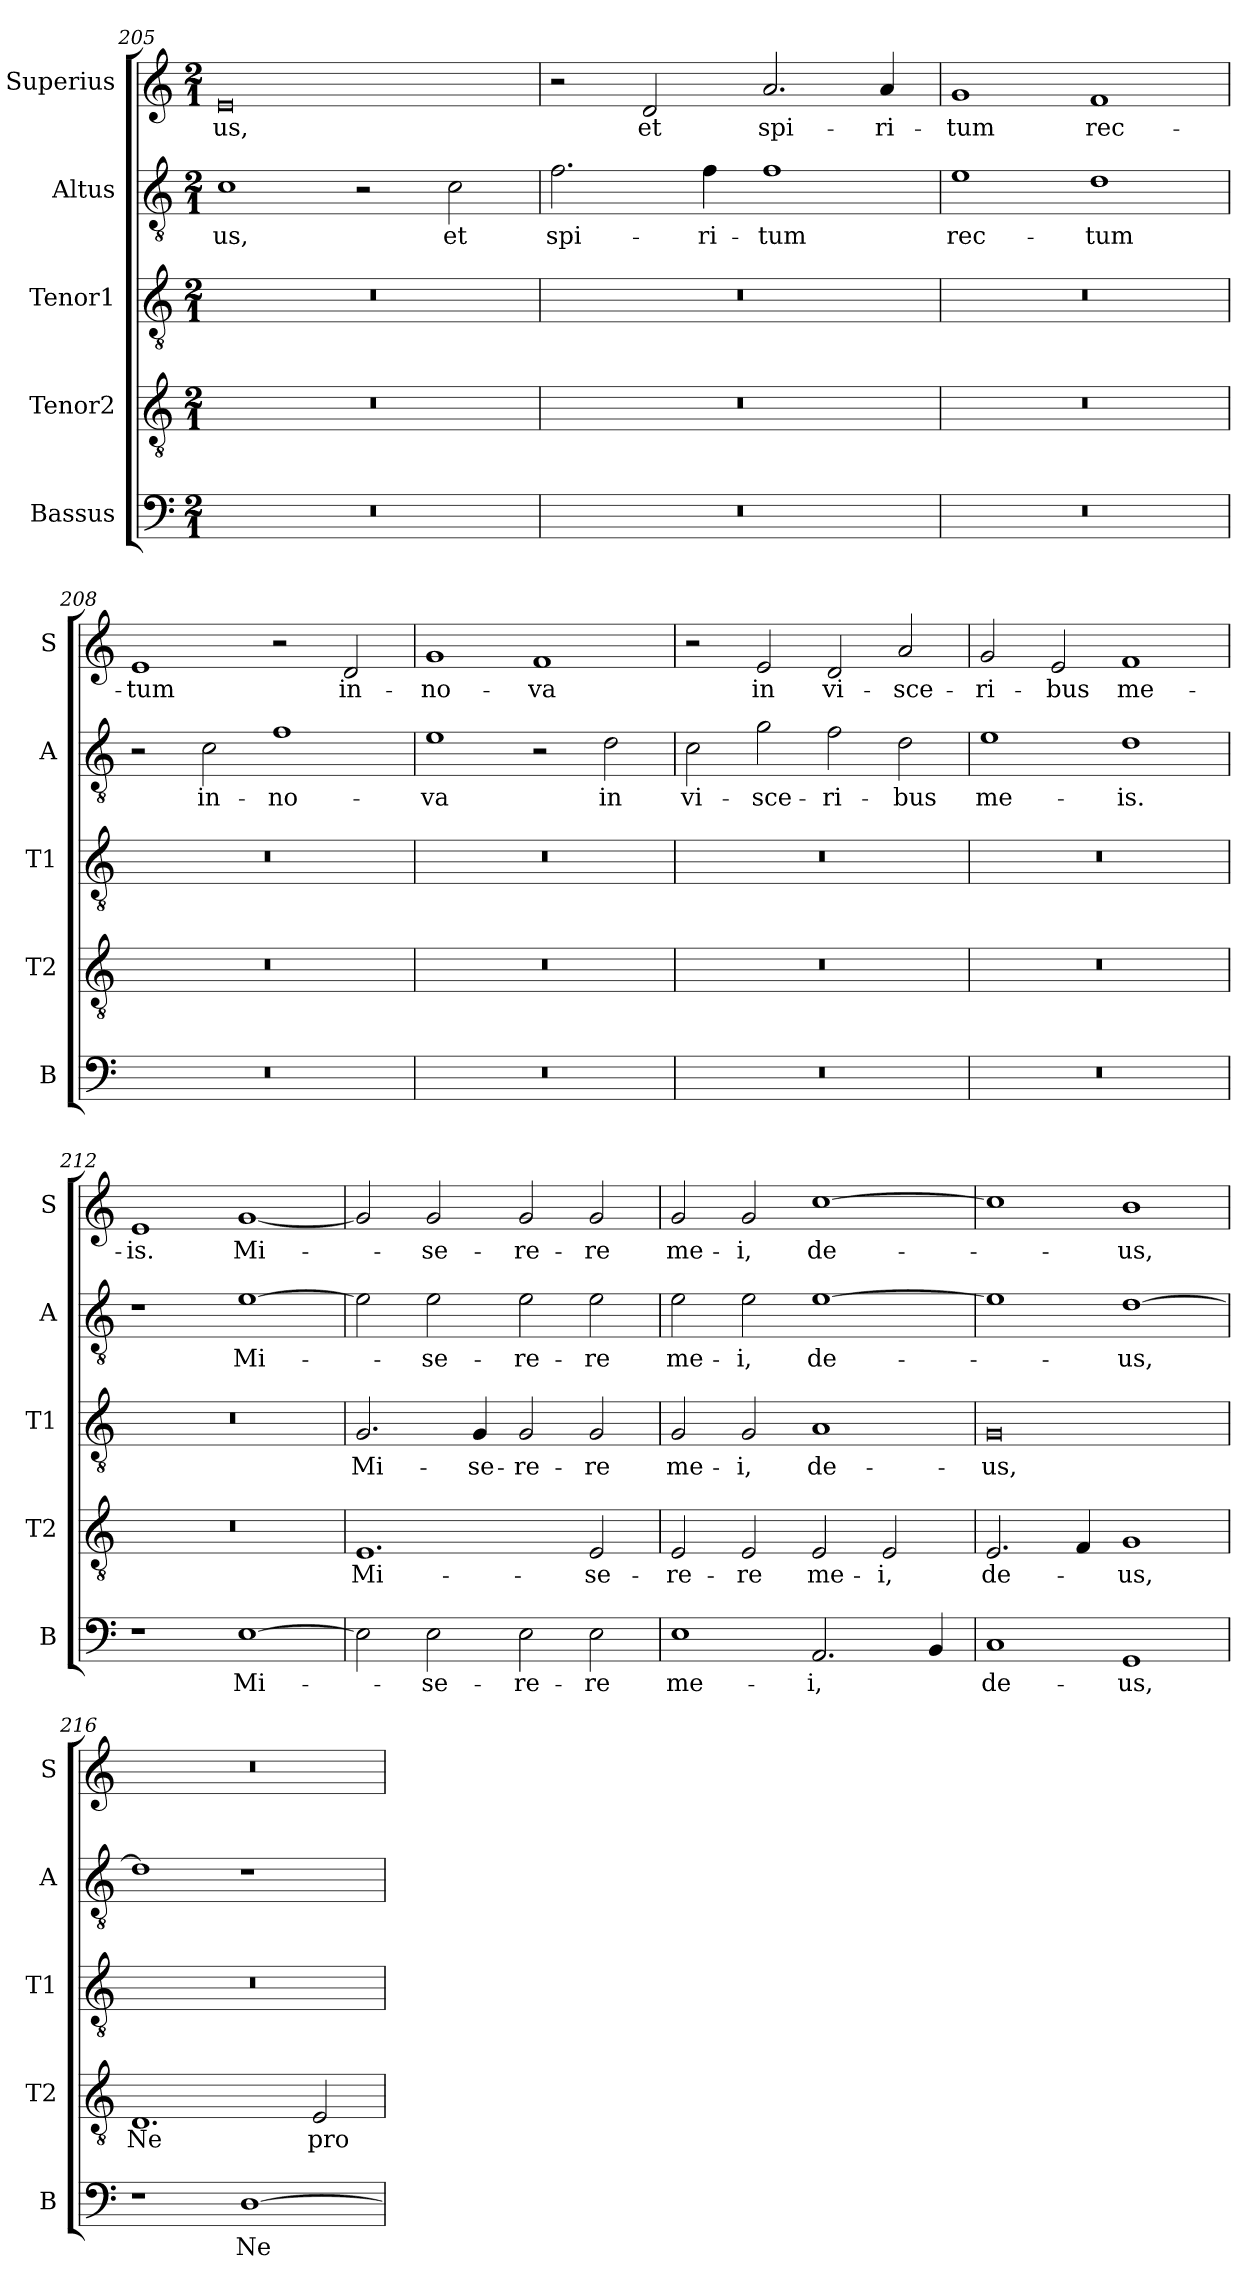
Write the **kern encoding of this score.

**kern	**text	**kern	**text	**kern	**text	**kern	**text	**kern	**text
*part5	*part5	*part4	*part4	*part3	*part3	*part2	*part2	*part1	*part1
*staff5	*staff5	*staff4	*staff4	*staff3	*staff3	*staff2	*staff2	*staff1	*staff1
*I"Bassus	*	*I"Tenor2	*	*I"Tenor1	*	*I"Altus	*	*I"Superius	*
*I'B	*	*I'T2	*	*I'T1	*	*I'A	*	*I'S	*
*clefF4	*	*clefGv2	*	*clefGv2	*	*clefGv2	*	*clefG2	*
*k[]	*	*k[]	*	*k[]	*	*k[]	*	*k[]	*
*M2/1	*	*M2/1	*	*M2/1	*	*M2/1	*	*M2/1	*
=205	=205	=205	=205	=205	=205	=205	=205	=205	=205
0r	.	0r	.	0r	.	1c	-us,	0e	-us,
.	.	.	.	.	.	2r	.	.	.
.	.	.	.	.	.	2c	et	.	.
=206	=206	=206	=206	=206	=206	=206	=206	=206	=206
0r	.	0r	.	0r	.	2.f	spi-	2r	.
.	.	.	.	.	.	.	.	2d	et
.	.	.	.	.	.	4f	-ri-	.	.
.	.	.	.	.	.	1f	-tum	2.a	spi-
.	.	.	.	.	.	.	.	4a	-ri-
=207	=207	=207	=207	=207	=207	=207	=207	=207	=207
0r	.	0r	.	0r	.	1e	rec-	1g	-tum
.	.	.	.	.	.	1d	-tum	1f	rec-
=208	=208	=208	=208	=208	=208	=208	=208	=208	=208
0r	.	0r	.	0r	.	2r	.	1e	-tum
.	.	.	.	.	.	2c	in-	.	.
.	.	.	.	.	.	1f	-no-	2r	.
.	.	.	.	.	.	.	.	2d	in-
=209	=209	=209	=209	=209	=209	=209	=209	=209	=209
0r	.	0r	.	0r	.	1e	-va	1g	-no-
.	.	.	.	.	.	2r	.	1f	-va
.	.	.	.	.	.	2d	in	.	.
=210	=210	=210	=210	=210	=210	=210	=210	=210	=210
0r	.	0r	.	0r	.	2c	vi-	2r	.
.	.	.	.	.	.	2g	-sce-	2e	in
.	.	.	.	.	.	2f	-ri-	2d	vi-
.	.	.	.	.	.	2d	-bus	2a	-sce-
=211	=211	=211	=211	=211	=211	=211	=211	=211	=211
0r	.	0r	.	0r	.	1e	me-	2g	-ri-
.	.	.	.	.	.	.	.	2e	-bus
.	.	.	.	.	.	1d	-is.	1f	me-
=212	=212	=212	=212	=212	=212	=212	=212	=212	=212
1r	.	0r	.	0r	.	1r	.	1e	-is.
[1E	Mi-	.	.	.	.	[1e	Mi-	[1g	Mi-
=213	=213	=213	=213	=213	=213	=213	=213	=213	=213
2E]	.	1.E	Mi-	2.G	Mi-	2e]	.	2g]	.
2E	-se-	.	.	.	.	2e	-se-	2g	-se-
.	.	.	.	4G	-se-	.	.	.	.
2E	-re-	.	.	2G	-re-	2e	-re-	2g	-re-
2E	-re	2E	-se-	2G	-re	2e	-re	2g	-re
=214	=214	=214	=214	=214	=214	=214	=214	=214	=214
1E	me-	2E	-re-	2G	me-	2e	me-	2g	me-
.	.	2E	-re	2G	-i,	2e	-i,	2g	-i,
2.AA	-i,	2E	me-	1A	de-	[1e	de-	[1cc	de-
.	.	2E	-i,	.	.	.	.	.	.
4BB	.	.	.	.	.	.	.	.	.
=215	=215	=215	=215	=215	=215	=215	=215	=215	=215
1C	de-	2.E	de-	0G	-us,	1e]	.	1cc]	.
.	.	4F	.	.	.	.	.	.	.
1GG	-us,	1G	-us,	.	.	[1d	-us,	1b	-us,
=216	=216	=216	=216	=216	=216	=216	=216	=216	=216
1r	.	1.D	Ne	0r	.	1d]	.	0r	.
[1D	Ne	.	.	.	.	1r	.	.	.
.	.	2E	pro-	.	.	.	.	.	.
=	=	=	=	=	=	=	=	=	=
*-	*-	*-	*-	*-	*-	*-	*-	*-	*-
